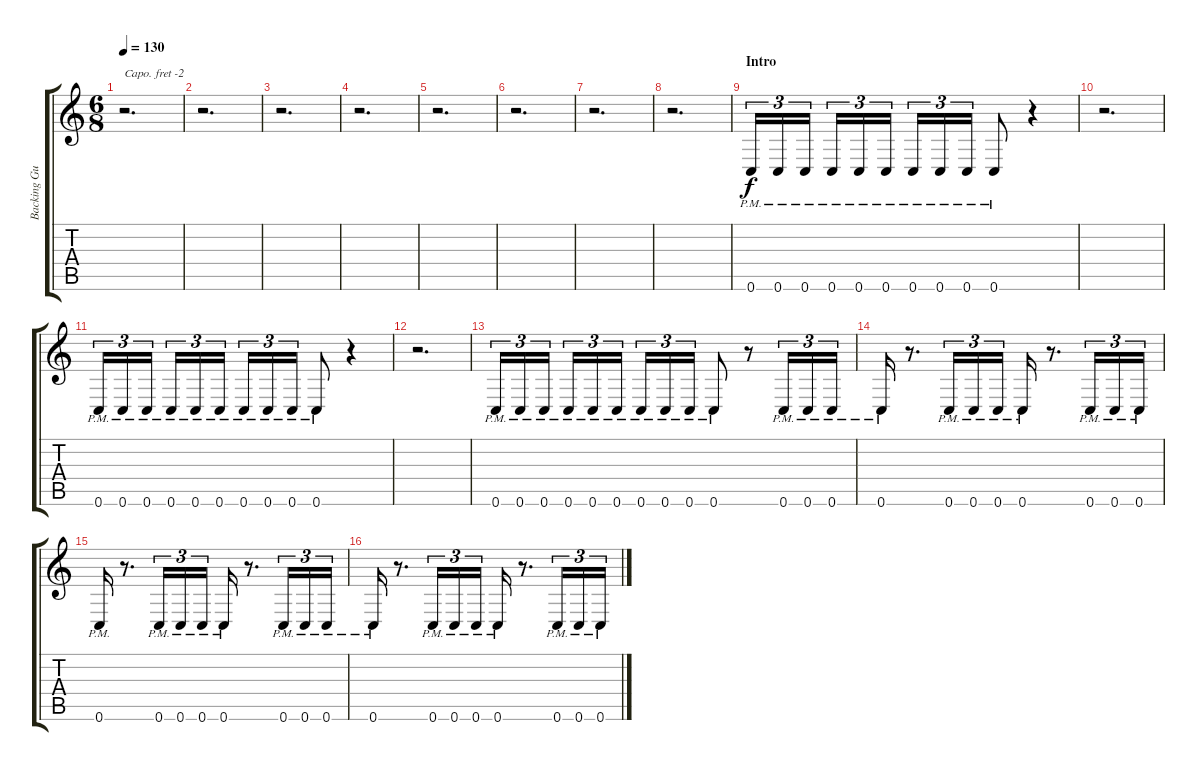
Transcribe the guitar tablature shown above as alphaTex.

\track ("Backing Guitar 1" "Backing Gu") {instrument distortionguitar}
\staff {score tabs}
\capo -2
\tuning (E4 B3 G3 D3 A2 D2) {hide}
\ts (6 8)
\tempo 130
\clef g2
\ks c
r.2{d dy f} |
r.2{d} |
r.2{d} |
r.2{d} |
r.2{d} |
r.2{d} |
r.2{d} |
r.2{d} |
\section ("" "Intro")
0.6{pm}.16{tu (3 2)} 0.6{pm}.16{tu (3 2)} 0.6{pm}.16{tu (3 2)} 0.6{pm}.16{tu (3 2)} 0.6{pm}.16{tu (3 2)} 0.6{pm}.16{tu (3 2)} 0.6{pm}.16{tu (3 2)} 0.6{pm}.16{tu (3 2)} 0.6{pm}.16{tu (3 2)} 0.6{pm}.8 r.4 |
r.2{d} |
0.6{pm}.16{tu (3 2)} 0.6{pm}.16{tu (3 2)} 0.6{pm}.16{tu (3 2)} 0.6{pm}.16{tu (3 2)} 0.6{pm}.16{tu (3 2)} 0.6{pm}.16{tu (3 2)} 0.6{pm}.16{tu (3 2)} 0.6{pm}.16{tu (3 2)} 0.6{pm}.16{tu (3 2)} 0.6{pm}.8 r.4 |
r.2{d} |
0.6{pm}.16{tu (3 2)} 0.6{pm}.16{tu (3 2)} 0.6{pm}.16{tu (3 2)} 0.6{pm}.16{tu (3 2)} 0.6{pm}.16{tu (3 2)} 0.6{pm}.16{tu (3 2)} 0.6{pm}.16{tu (3 2)} 0.6{pm}.16{tu (3 2)} 0.6{pm}.16{tu (3 2)} 0.6{pm}.8 r.8 0.6{pm}.16{tu (3 2)} 0.6{pm}.16{tu (3 2)} 0.6{pm}.16{tu (3 2)} |
0.6{pm}.16 r.8{d} 0.6{pm}.16{tu (3 2)} 0.6{pm}.16{tu (3 2)} 0.6{pm}.16{tu (3 2)} 0.6{pm}.16 r.8{d} 0.6{pm}.16{tu (3 2)} 0.6{pm}.16{tu (3 2)} 0.6{pm}.16{tu (3 2)} |
0.6{pm}.16 r.8{d} 0.6{pm}.16{tu (3 2)} 0.6{pm}.16{tu (3 2)} 0.6{pm}.16{tu (3 2)} 0.6{pm}.16 r.8{d} 0.6{pm}.16{tu (3 2)} 0.6{pm}.16{tu (3 2)} 0.6{pm}.16{tu (3 2)} |
0.6{pm}.16 r.8{d} 0.6{pm}.16{tu (3 2)} 0.6{pm}.16{tu (3 2)} 0.6{pm}.16{tu (3 2)} 0.6{pm}.16 r.8{d} 0.6{pm}.16{tu (3 2)} 0.6{pm}.16{tu (3 2)} 0.6{pm}.16{tu (3 2)}
